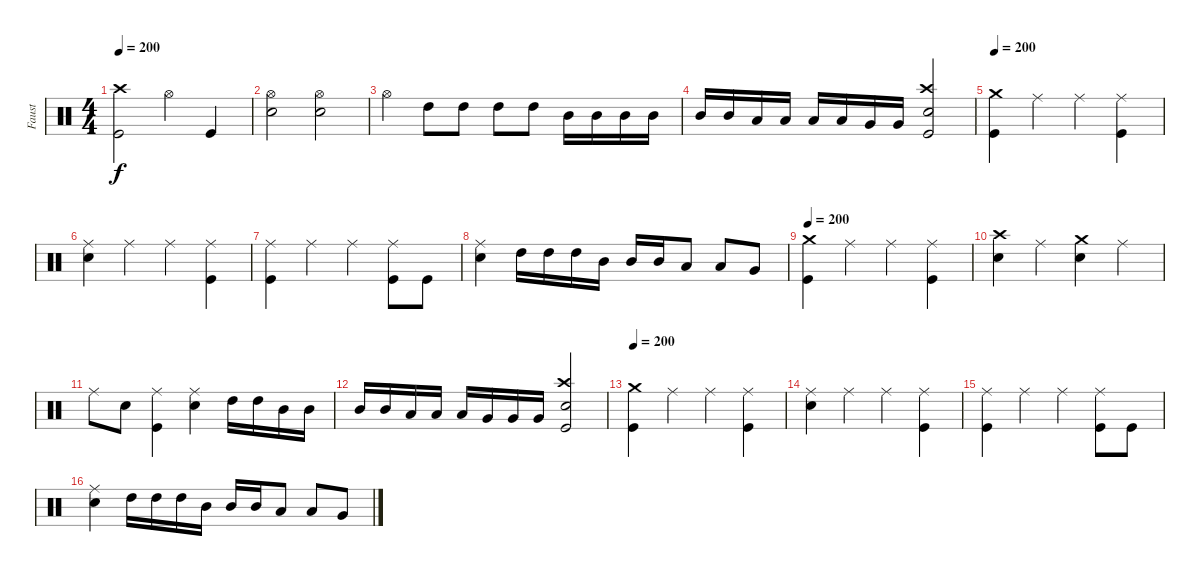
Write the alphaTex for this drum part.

\track ("Faust" "Faust") {instrument percussion}
\staff {score}
\articulation defaults
\ts (4 4)
\tempo 200
\clef neutral
\ks c
("Kick (hit)" "Crash high (hit)").2{dy f} "Hi-Hat (open)".4 "Kick (hit)".4 |
("Snare (hit) 2" "Hi-Hat (open)").2 ("Snare (hit) 2" "Hi-Hat (open)").2 |
"Hi-Hat (open)".4 "High Tom (hit)".8 "High Tom (hit)".8 "High Tom (hit)".8 "High Tom (hit)".8 "Mid Tom (hit)".16 "Mid Tom (hit)".16 "Mid Tom (hit)".16 "Mid Tom (hit)".16 |
"Mid Tom (hit)".16 "Mid Tom (hit)".16 "Low Tom (hit)".16 "Low Tom (hit)".16 "Low Tom (hit)".16 "Low Tom (hit)".16 "Very Low Tom (hit)".16 "Very Low Tom (hit)".16 ("Kick (hit)" "Snare (hit) 2" "Crash high (hit)").2 |
\tempo 200
("Kick (hit)" "Crash medium (hit)").4 "Ride (middle)".4 "Ride (middle)".4 ("Kick (hit)" "Ride (middle)").4 |
("Snare (hit) 2" "Ride (middle)").4 "Ride (middle)".4 "Ride (middle)".4 ("Kick (hit)" "Ride (middle)").4 |
("Kick (hit)" "Ride (middle)").4 "Ride (middle)".4 "Ride (middle)".4 ("Kick (hit)" "Ride (middle)").8 "Kick (hit)".8 |
("Snare (hit) 2" "Ride (middle)").4 "High Tom (hit)".16 "High Tom (hit)".16 "High Tom (hit)".16 "Mid Tom (hit)".16 "Mid Tom (hit)".16 "Mid Tom (hit)".16 "Low Tom (hit)".8 "Low Tom (hit)".8 "Very Low Tom (hit)".8 |
\tempo 200
("Kick (hit)" "Crash medium (hit)").4 "Ride (middle)".4 "Ride (middle)".4 ("Kick (hit)" "Ride (middle)").4 |
("Snare (hit) 2" "Crash high (hit)").4 "Ride (middle)".4 ("Snare (hit) 2" "Crash medium (hit)").4 "Ride (middle)".4 |
"Ride (middle)".8 "Snare (hit) 2".8 ("Kick (hit)" "Ride (middle)").4 ("Snare (hit) 2" "Ride (middle)").4 "High Tom (hit)".16 "High Tom (hit)".16 "Mid Tom (hit)".16 "Mid Tom (hit)".16 |
"Mid Tom (hit)".16 "Mid Tom (hit)".16 "Low Tom (hit)".16 "Low Tom (hit)".16 "Low Tom (hit)".16 "Very Low Tom (hit)".16 "Very Low Tom (hit)".16 "Very Low Tom (hit)".16 ("Kick (hit)" "Snare (hit) 2" "Crash high (hit)").2 |
\tempo 200
("Kick (hit)" "Crash medium (hit)").4 "Ride (middle)".4 "Ride (middle)".4 ("Kick (hit)" "Ride (middle)").4 |
("Snare (hit) 2" "Ride (middle)").4 "Ride (middle)".4 "Ride (middle)".4 ("Kick (hit)" "Ride (middle)").4 |
("Kick (hit)" "Ride (middle)").4 "Ride (middle)".4 "Ride (middle)".4 ("Kick (hit)" "Ride (middle)").8 "Kick (hit)".8 |
("Snare (hit) 2" "Ride (middle)").4 "High Tom (hit)".16 "High Tom (hit)".16 "High Tom (hit)".16 "Mid Tom (hit)".16 "Mid Tom (hit)".16 "Mid Tom (hit)".16 "Low Tom (hit)".8 "Low Tom (hit)".8 "Very Low Tom (hit)".8
